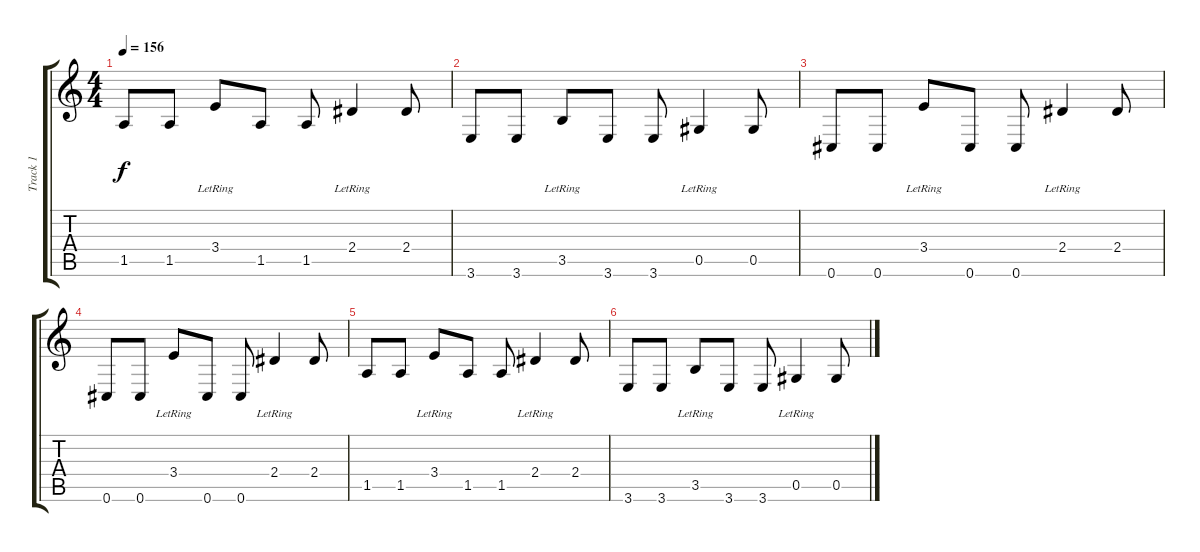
\track ("Track 1" "Track 1") {instrument acousticguitarsteel}
\staff {score tabs}
\tuning (Eb4 Bb3 Gb3 Db3 Ab2 Db2) {hide}
\ts (4 4)
\tempo 156
\clef g2
\ks c
1.5.8{dy f} 1.5.8 3.4{lr}.8 1.5.8 1.5.8 2.4{lr}.4 2.4.8 |
3.6.8 3.6.8 3.5{lr}.8 3.6.8 3.6.8 0.5{lr}.4 0.5.8 |
0.6.8 0.6.8 3.4{lr}.8 0.6.8 0.6.8 2.4{lr}.4 2.4.8 |
0.6.8 0.6.8 3.4{lr}.8 0.6.8 0.6.8 2.4{lr}.4 2.4.8 |
1.5.8 1.5.8 3.4{lr}.8 1.5.8 1.5.8 2.4{lr}.4 2.4.8 |
3.6.8 3.6.8 3.5{lr}.8 3.6.8 3.6.8 0.5{lr}.4 0.5.8
